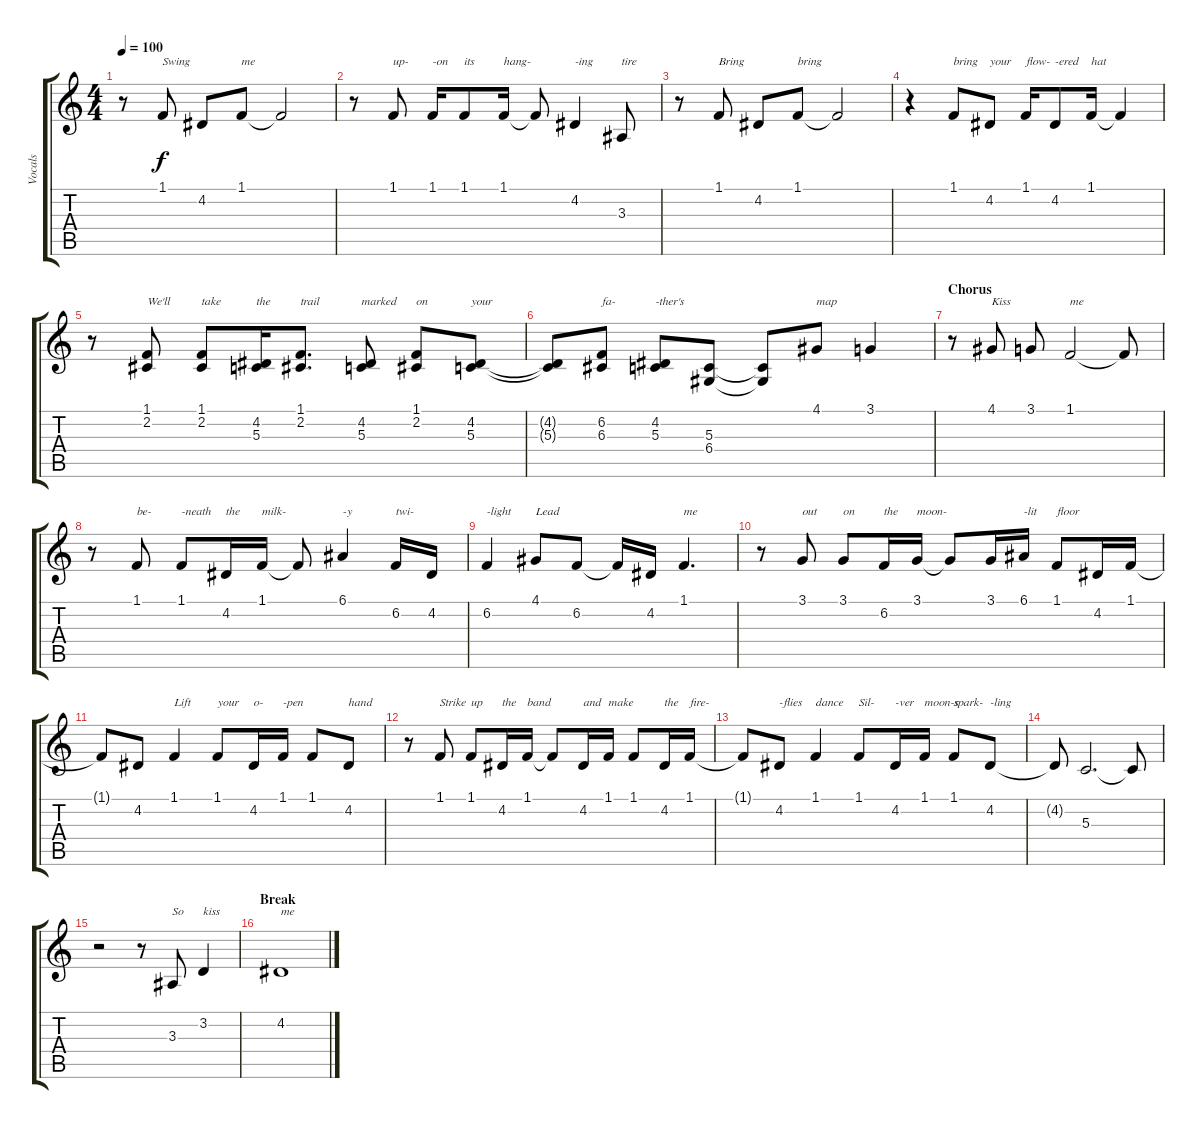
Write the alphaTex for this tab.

\track ("Vocals" "Vocals") {instrument synthstrings1}
\staff {score tabs}
\tuning (E4 B3 G3 D3 A2 E2) {hide}
\ts (4 4)
\tempo 100
\clef g2
\ks c
r.8{dy f} 1.1.8{txt "Swing"} 4.2.8 1.1.8{txt "me"} 1.1{t}.2 |
r.8 1.1.8{txt "up-"} 1.1.16{txt "-on"} 1.1.8{txt "its"} 1.1.16{txt "hang-"} 1.1{t}.8 4.2.4{txt "-ing"} 3.3.8{txt "tire"} |
r.8 1.1.8{txt "Bring"} 4.2.8 1.1.8{txt "bring"} 1.1{t}.2 |
r.4 1.1.8{txt "bring"} 4.2.8{txt "your"} 1.1.16{txt "flow-"} 4.2.8{txt "-ered"} 1.1.16{txt "hat"} 1.1{t}.4 |
r.8 (1.1 2.2).8{txt "We'll"} (1.1 2.2).8{txt "take"} (4.2 5.3).16{txt "the"} (1.1 2.2).8{d txt "trail"} (4.2 5.3).8{txt "marked"} (1.1 2.2).8{txt "on"} (4.2 5.3).8{txt "your"} |
(4.2{t} 5.3{t}).8 (6.2 6.3).8{txt "fa-"} (4.2 5.3).8{txt "-ther's"} (5.3 6.4).8 (5.3{t} 6.4{t}).8 4.1.8{txt "map"} 3.1.4 |
\section ("" "Chorus")
r.8 4.1.8{txt "Kiss"} 3.1.8 1.1.2{txt "me"} 1.1{t}.8 |
r.8 1.1.8{txt "be-"} 1.1.8{txt "-neath"} 4.2.16{txt "the"} 1.1.16{txt "milk-"} 1.1{t}.8 6.1.4{txt "-y"} 6.2.16{txt "twi-"} 4.2.16 |
6.2.4{txt "-light"} 4.1.8{txt "Lead"} 6.2.8 6.2{t}.16 4.2.16 1.1.4{d txt "me"} |
r.8 3.1.8{txt "out"} 3.1.8{txt "on"} 6.2.16{txt "the"} 3.1.16{txt "moon-"} 3.1{t}.8 3.1.16 6.1.16{txt "-lit"} 1.1.8{txt "floor"} 4.2.16 1.1.16 |
1.1{t}.8 4.2.8 1.1.4{txt "Lift"} 1.1.8{txt "your"} 4.2.16{txt "o-"} 1.1.16{txt "-pen"} 1.1.8 4.2.8{txt "hand"} |
r.8 1.1.8{txt "Strike"} 1.1.8{txt "up"} 4.2.16{txt "the"} 1.1.16{txt "band"} 1.1{t}.8 4.2.16{txt "and"} 1.1.16{txt "make"} 1.1.8 4.2.16{txt "the"} 1.1.16{txt "fire-"} |
1.1{t}.8 4.2.8{txt "-flies"} 1.1.4{txt "dance"} 1.1.8{txt "Sil-"} 4.2.16{txt "-ver"} 1.1.16{txt "moon-s"} 1.1.8{txt "spark-"} 4.2.8{txt "-ling"} |
4.2{t}.8 5.3.2{d} 5.3{t}.8 |
r.2 r.8 3.3.8{txt "So"} 3.2.4{txt "kiss"} |
\section ("" "Break")
4.2.1{txt "me"}
